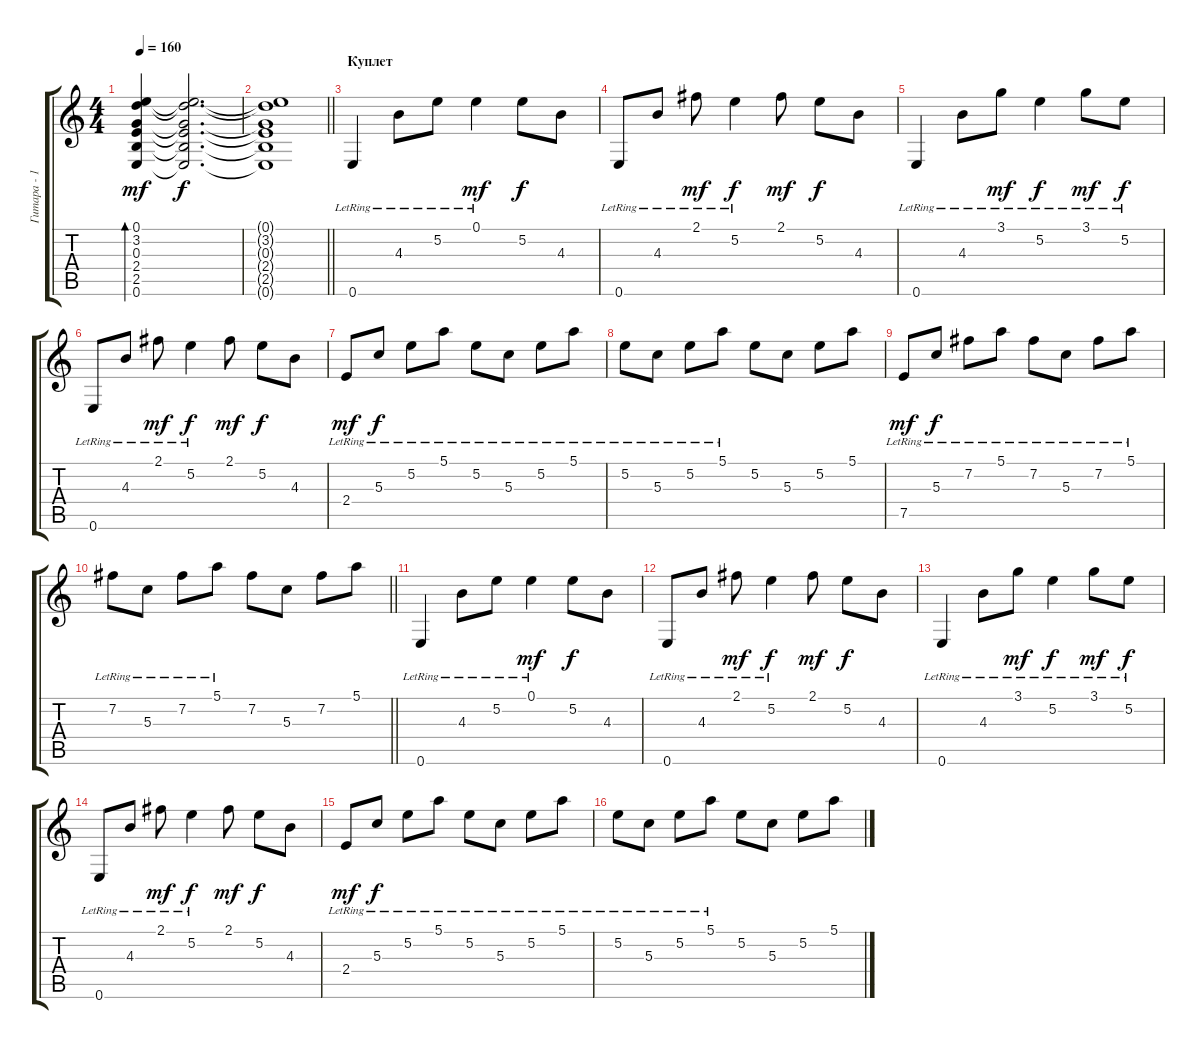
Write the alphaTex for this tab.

\track ("Гитара - 1" "Гитара - 1") {instrument acousticguitarsteel}
\staff {score tabs}
\tuning (E4 B3 G3 D3 A2 E2) {hide}
\ts (4 4)
\tempo 160
\clef g2
\ks c
(0.1 3.2 0.3 2.4 2.5 0.6).4{bd 30 dy mf} (0.1{t} 3.2{t} 0.3{t} 2.4{t} 2.5{t} 0.6{t}).2{d dy f} |
\barLineRight lightlight
(0.1{t} 3.2{t} 0.3{t} 2.4{t} 2.5{t} 0.6{t}).1 |
\section ("" "Куплет")
0.6{lr}.4 4.3{lr}.8 5.2{lr}.8 0.1{lr}.4{dy mf} 5.2.8{dy f} 4.3.8 |
0.6{lr}.8 4.3{lr}.8 2.1{lr}.8{dy mf} 5.2{lr}.4{dy f} 2.1.8{dy mf} 5.2.8{dy f} 4.3.8 |
0.6{lr}.4 4.3{lr}.8 3.1{lr}.8{dy mf} 5.2{lr}.4{dy f} 3.1{lr}.8{dy mf} 5.2{lr}.8{dy f} |
0.6{lr}.8 4.3{lr}.8 2.1{lr}.8{dy mf} 5.2{lr}.4{dy f} 2.1.8{dy mf} 5.2.8{dy f} 4.3.8 |
2.4{lr}.8{dy mf} 5.3{lr}.8{dy f} 5.2{lr}.8 5.1{lr}.8 5.2{lr}.8 5.3{lr}.8 5.2{lr}.8 5.1{lr}.8 |
5.2{lr}.8 5.3{lr}.8 5.2{lr}.8 5.1{lr}.8 5.2.8 5.3.8 5.2.8 5.1.8 |
7.5{lr}.8{dy mf} 5.3{lr}.8{dy f} 7.2{lr}.8 5.1{lr}.8 7.2{lr}.8 5.3{lr}.8 7.2{lr}.8 5.1{lr}.8 |
\barLineRight lightlight
7.2{lr}.8 5.3{lr}.8 7.2{lr}.8 5.1{lr}.8 7.2.8 5.3.8 7.2.8 5.1.8 |
\section ("" " ")
0.6{lr}.4 4.3{lr}.8 5.2{lr}.8 0.1{lr}.4{dy mf} 5.2.8{dy f} 4.3.8 |
0.6{lr}.8 4.3{lr}.8 2.1{lr}.8{dy mf} 5.2{lr}.4{dy f} 2.1.8{dy mf} 5.2.8{dy f} 4.3.8 |
0.6{lr}.4 4.3{lr}.8 3.1{lr}.8{dy mf} 5.2{lr}.4{dy f} 3.1{lr}.8{dy mf} 5.2{lr}.8{dy f} |
0.6{lr}.8 4.3{lr}.8 2.1{lr}.8{dy mf} 5.2{lr}.4{dy f} 2.1.8{dy mf} 5.2.8{dy f} 4.3.8 |
2.4{lr}.8{dy mf} 5.3{lr}.8{dy f} 5.2{lr}.8 5.1{lr}.8 5.2{lr}.8 5.3{lr}.8 5.2{lr}.8 5.1{lr}.8 |
5.2{lr}.8 5.3{lr}.8 5.2{lr}.8 5.1{lr}.8 5.2.8 5.3.8 5.2.8 5.1.8
